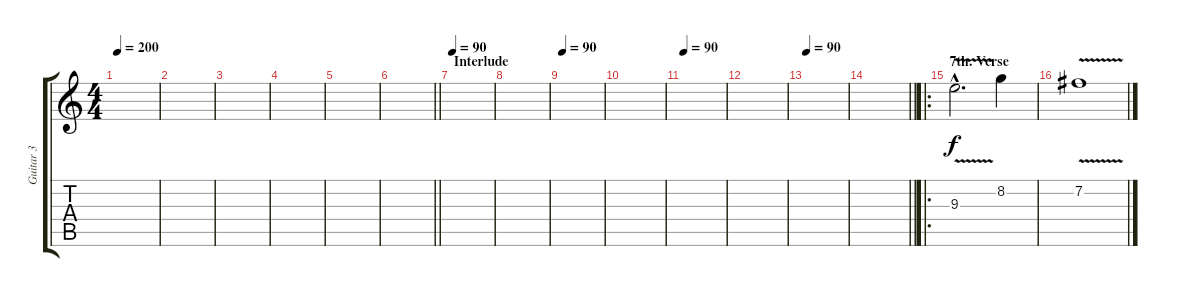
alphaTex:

\track ("Guitar 3" "Guitar 3") {instrument distortionguitar}
\staff {score tabs}
\tuning (E4 B3 G3 D3 A2 E2) {hide}
\ts (4 4)
\tempo 200
\clef g2
\ks c
|
|
|
|
|
\barLineRight lightlight
|
\section ("" "Interlude")
\tempo 90
|
|
\tempo 90
|
|
\tempo 90
|
|
\tempo 90
|
\barLineRight lightlight
|
\ro
\section ("" "7th. Verse")
9.3{v hac}.2{d} 8.2.4 |
7.2{v}.1
